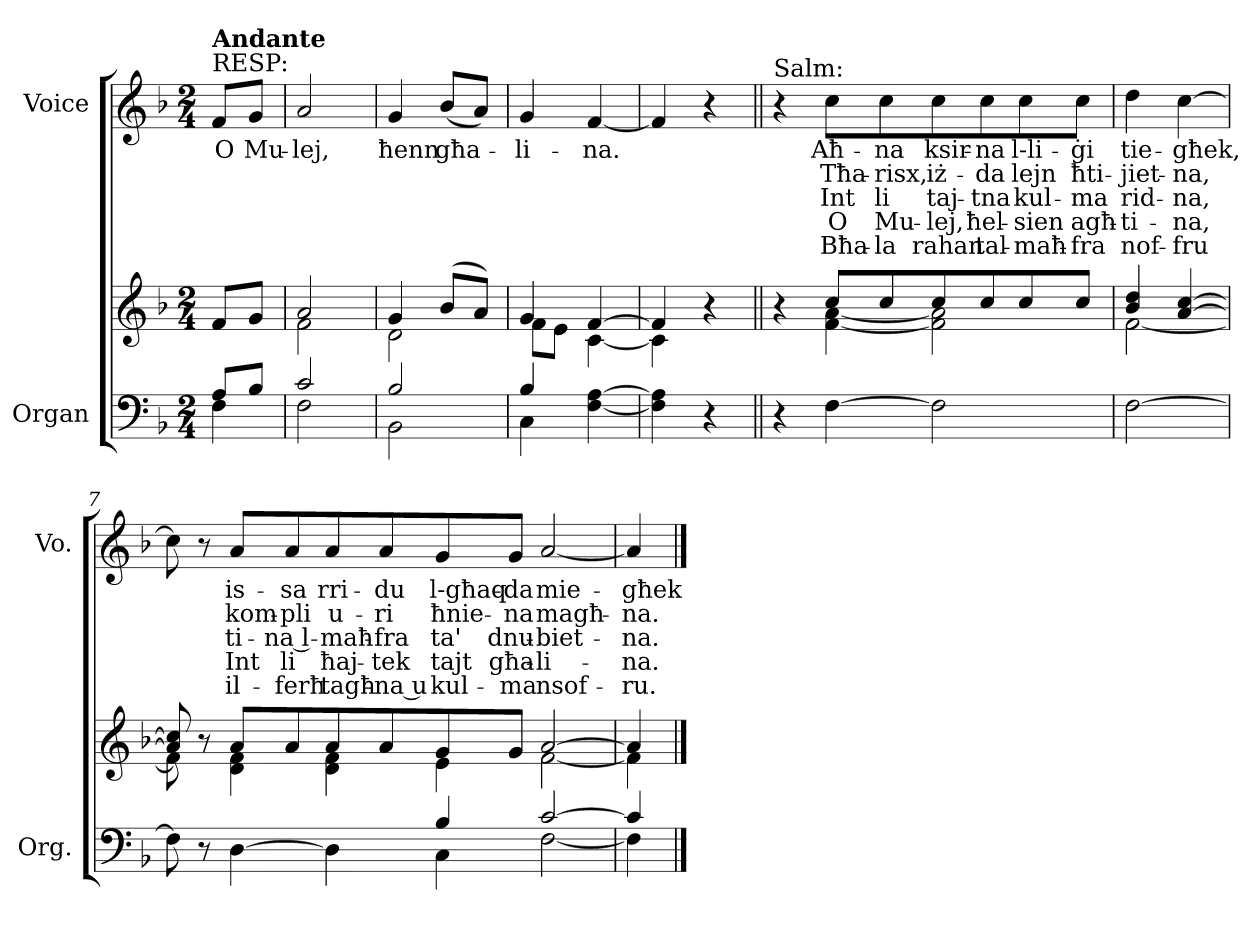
**kern	**kern	**kern	**text	**text	**text	**text	**text
*part2	*part2	*part1	*part1	*part1	*part1	*part1	*part1
*staff3	*staff2	*staff1	*staff1	*staff1	*staff1	*staff1	*staff1
*I"Organ	*	*I"Voice	*	*	*	*	*
*I'Org.	*	*I'Vo.	*	*	*	*	*
*clefF4	*clefG2	*clefG2	*	*	*	*	*
*k[b-]	*k[b-]	*k[b-]	*	*	*	*	*
*M2/4	*M2/4	*M2/4	*	*	*	*	*
=	=	=	=	=	=	=	=
*^	*	*	*	*	*	*	*
!	!	!	!LO:TX:a:t=RESP&colon;	!	!	!	!	!
!	!	!	!LO:TX:a:B:t=Andante	!	!	!	!	!
8A/L	4F\	8f/L	8f/L	O	.	.	.	.
8B-/J	.	8g/J	8g/J	Mu-	.	.	.	.
=1	=1	=1	=1	=1	=1	=1	=1	=1
*	*	*^	*	*	*	*	*	*
2c/	2F\	2a/	2f\	2a/	-lej,	.	.	.	.
=2	=2	=2	=2	=2	=2	=2	=2	=2	=2
2B-/	2BB-\	4g/	2d\	4g/	ħenn	.	.	.	.
.	.	(8b-/L	.	(8b-/L	għa-	.	.	.	.
.	.	8a/J)	.	8a/J)	.	.	.	.	.
=3	=3	=3	=3	=3	=3	=3	=3	=3	=3
4B-/	4C\	4g/	8f\L	4g/	-li-	.	.	.	.
.	.	.	8e\J	.	.	.	.	.	.
[4F\ [4A\	4ryy	[4f/	[4c\	[4f/	-na.	.	.	.	.
*v	*v	*	*	*	*	*	*	*	*
=4	=4	=4	=4	=4	=4	=4	=4	=4
4F\] 4A\]	4f/]	4c\]	4f/]	.	.	.	.	.
4r	4r	4ryy	4r	.	.	.	.	.
=5||	=5||	=5||	=5||	=5||	=5||	=5||	=5||	=5||
!	!	!	!LO:TX:a:t=Salm&colon;	!	!	!	!	!
4r	4r	4ryy	4r	.	.	.	.	.
[4F\	8cc/L	[4f\ [4a\	8cc\L	Aħ-	Tħa-	Int	O	Bħa-
.	8cc/	.	8cc\	-na	-risx,	li	Mu-	-la
2F\]	8cc/	2f\] 2a\]	8cc\	ksir-	iż-	taj-	-lej,	rahan
.	8cc/	.	8cc\	-na	-da	-tna	ħel-	tal-
.	8cc/	.	8cc\	l-li-	lejn	kul-	-sien	-maħ-
.	8cc/J	.	8cc\J	-ġi	ħti-	-ma	agħ-	-fra
=6	=6	=6	=6	=6	=6	=6	=6	=6
[2F\	4b-/ 4dd/	[2f\	4dd\	tie-	-jiet-	rid-	-ti-	nof-
.	[4a/ [4cc/	.	[4cc\	-għek,	-na,	-na,	-na,	-fru
=7	=7	=7	=7	=7	=7	=7	=7	=7
*^	*	*	*	*	*	*	*	*
8F\]	2.ryy	8a/] 8cc/]	8f\]	8cc\]	.	.	.	.	.
8r	.	8r	8ryy	8r	.	.	.	.	.
[4D\	.	8a/L	4d\ 4f\	8a/L	is-	kom-	ti-	Int	il-
.	.	8a/	.	8a/	-sa	-pli	-na l-	li	-ferħ
4D\]	.	8a/	4d\ 4f\	8a/	rri-	u-	-maħ-	ħaj-	tagħ-
.	.	8a/	.	8a/	-du	-ri	-fra	-tek	-na u
4B-/	4C\	8g/	4e\	8g/	l-għaq-	ħnie-	ta'	tajt	kul-
.	.	8g/J	.	8g/J	-da	-na	dnu-	għa-	-ma
[2c/	[2F\	[2a/	[2f\	[2a/	mie-	magħ-	-biet-	-li-	nsof-
=8	=8	=8	=8	=8	=8	=8	=8	=8	=8
4c/]	4F\]	4a/]	4f\]	4a/]	-għek	-na.	-na.	-na.	-ru.
*v	*v	*	*	*	*	*	*	*	*
*	*v	*v	*	*	*	*	*	*
==	==	==	==	==	==	==	==
*-	*-	*-	*-	*-	*-	*-	*-
